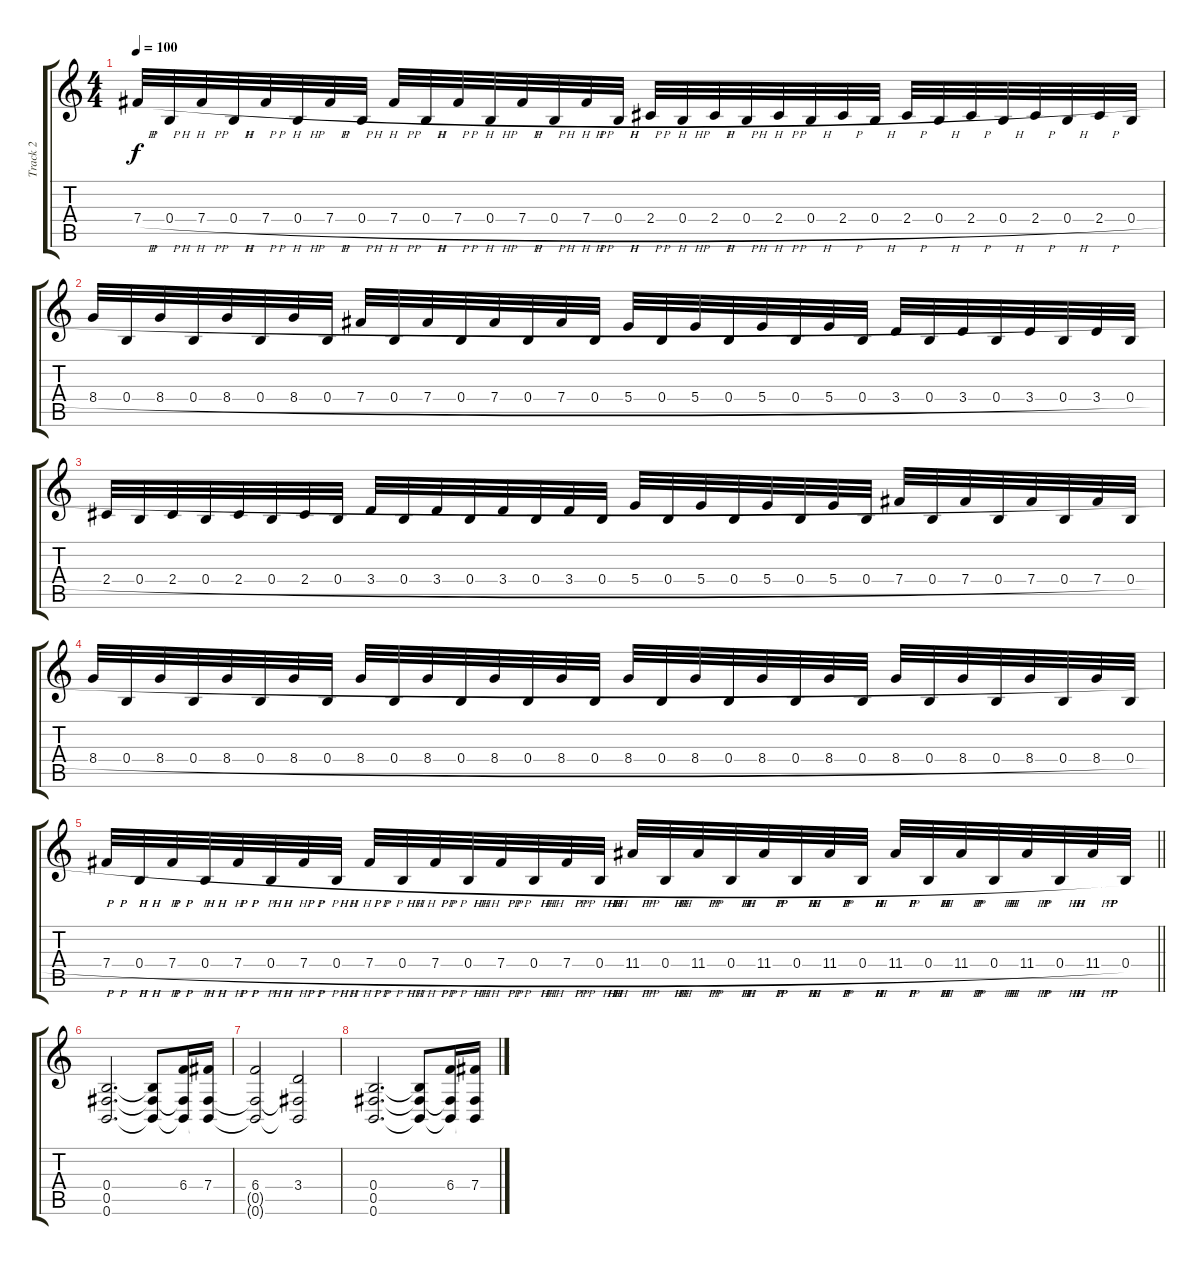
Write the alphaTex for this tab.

\track ("Track 2" "Track 2") {instrument distortionguitar}
\staff {score tabs}
\tuning (Db4 Ab3 E3 B2 Gb2 B1) {hide}
\ts (4 4)
\tempo 100
\clef g2
\ks c
7.4{h}.32{dy f} 0.4{h}.32 7.4{h}.32 0.4{h}.32 7.4{h}.32 0.4{h}.32 7.4{h}.32 0.4{h}.32 7.4{h}.32 0.4{h}.32 7.4{h}.32 0.4{h}.32 7.4{h}.32 0.4{h}.32 7.4{h}.32 0.4{h}.32 2.4{h}.32 0.4{h}.32 2.4{h}.32 0.4{h}.32 2.4{h}.32 0.4{h}.32 2.4{h}.32 0.4{h}.32 2.4{h}.32 0.4{h}.32 2.4{h}.32 0.4{h}.32 2.4{h}.32 0.4{h}.32 2.4{h}.32 0.4{h}.32 |
8.4{h}.32 0.4{h}.32 8.4{h}.32 0.4{h}.32 8.4{h}.32 0.4{h}.32 8.4{h}.32 0.4{h}.32 7.4{h}.32 0.4{h}.32 7.4{h}.32 0.4{h}.32 7.4{h}.32 0.4{h}.32 7.4{h}.32 0.4{h}.32 5.4{h}.32 0.4{h}.32 5.4{h}.32 0.4{h}.32 5.4{h}.32 0.4{h}.32 5.4{h}.32 0.4{h}.32 3.4{h}.32 0.4{h}.32 3.4{h}.32 0.4{h}.32 3.4{h}.32 0.4{h}.32 3.4{h}.32 0.4{h}.32 |
2.4{h}.32 0.4{h}.32 2.4{h}.32 0.4{h}.32 2.4{h}.32 0.4{h}.32 2.4{h}.32 0.4{h}.32 3.4{h}.32 0.4{h}.32 3.4{h}.32 0.4{h}.32 3.4{h}.32 0.4{h}.32 3.4{h}.32 0.4{h}.32 5.4{h}.32 0.4{h}.32 5.4{h}.32 0.4{h}.32 5.4{h}.32 0.4{h}.32 5.4{h}.32 0.4{h}.32 7.4{h}.32 0.4{h}.32 7.4{h}.32 0.4{h}.32 7.4{h}.32 0.4{h}.32 7.4{h}.32 0.4{h}.32 |
8.4{h}.32 0.4{h}.32 8.4{h}.32 0.4{h}.32 8.4{h}.32 0.4{h}.32 8.4{h}.32 0.4{h}.32 8.4{h}.32 0.4{h}.32 8.4{h}.32 0.4{h}.32 8.4{h}.32 0.4{h}.32 8.4{h}.32 0.4{h}.32 8.4{h}.32 0.4{h}.32 8.4{h}.32 0.4{h}.32 8.4{h}.32 0.4{h}.32 8.4{h}.32 0.4{h}.32 8.4{h}.32 0.4{h}.32 8.4{h}.32 0.4{h}.32 8.4{h}.32 0.4{h}.32 8.4{h}.32 0.4{h}.32 |
\barLineRight lightlight
7.4{h}.32 0.4{h}.32 7.4{h}.32 0.4{h}.32 7.4{h}.32 0.4{h}.32 7.4{h}.32 0.4{h}.32 7.4{h}.32 0.4{h}.32 7.4{h}.32 0.4{h}.32 7.4{h}.32 0.4{h}.32 7.4{h}.32 0.4{h}.32 11.4{h}.32 0.4{h}.32 11.4{h}.32 0.4{h}.32 11.4{h}.32 0.4{h}.32 11.4{h}.32 0.4{h}.32 11.4{h}.32 0.4{h}.32 11.4{h}.32 0.4{h}.32 11.4{h}.32 0.4{h}.32 11.4{h}.32 0.4.32 |
\section ("" "")
(0.4 0.5 0.6).2{d balance 16} (0.4{t} 0.5{t} 0.6{t}).8 (6.4 0.5{t} 0.6{t}).16 (7.4 0.5{t} 0.6{t}).16 |
(6.4 0.5{t} 0.6{t}).2 (3.4 0.5{t} 0.6{t}).2 |
(0.4 0.5 0.6).2{d} (0.4{t} 0.5{t} 0.6{t}).8 (6.4 0.5{t} 0.6{t}).16 (7.4 0.5{t} 0.6{t}).16
